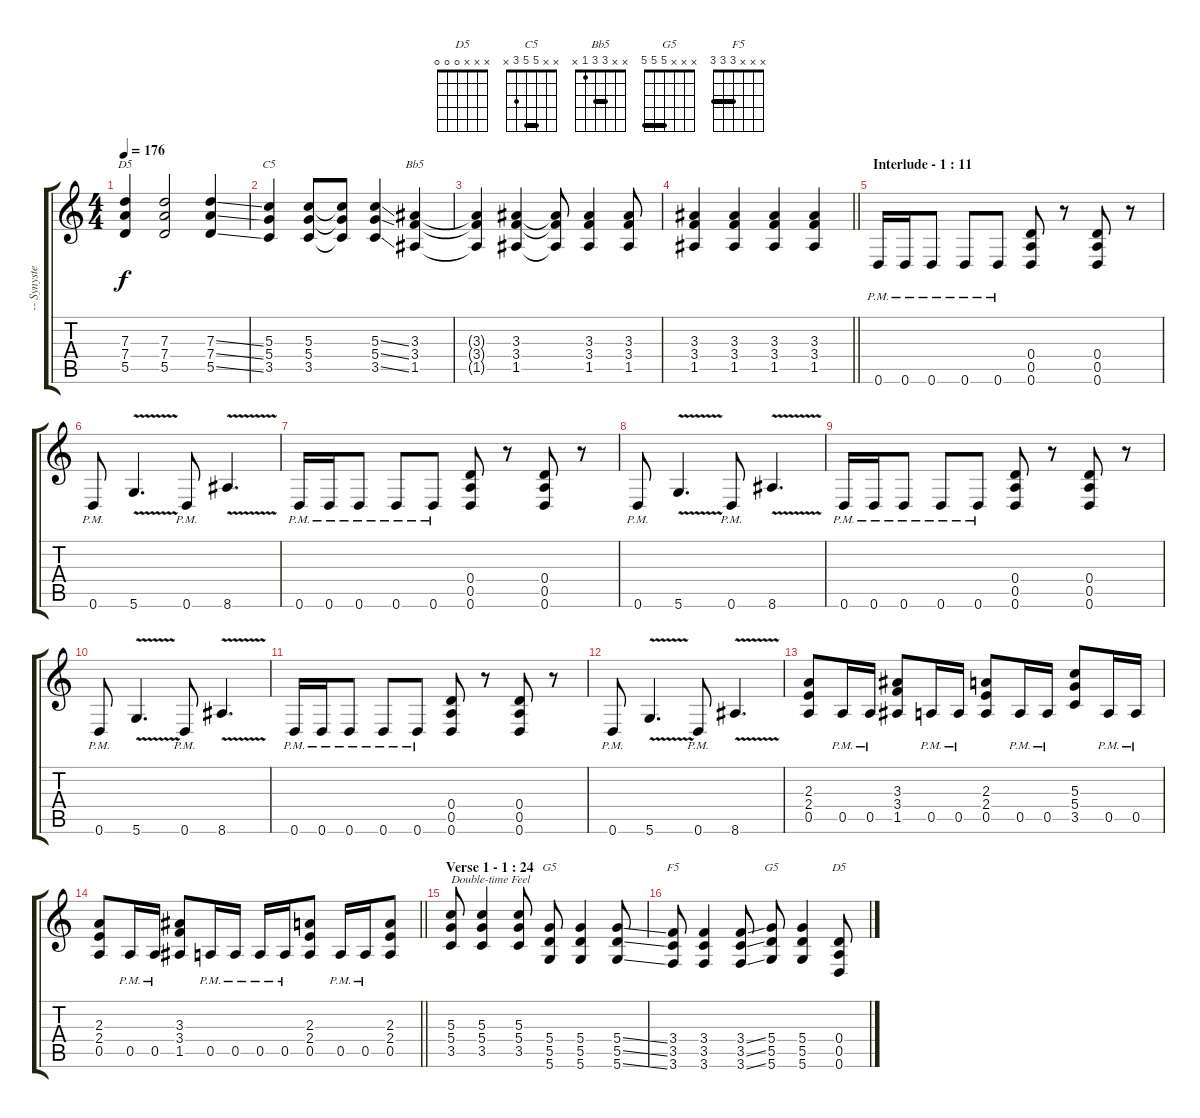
\track ("-- Synyster Gates - Rhythm" "-- Synyste") {instrument overdrivenguitar}
\staff {score tabs}
\tuning (E4 B3 G3 D3 A2 D2) {hide}
\chord ("D5" x x 7 7 5 x) {firstfret 5 barre 7}
\chord ("C5" x x 5 5 3 x) {barre 5}
\chord ("Bb5" x x 3 3 1 x) {barre 3}
\chord ("G5" x x x 5 5 5) {firstfret 5 barre 5}
\chord ("F5" x x x 3 3 3) {barre 3}
\chord ("G5" x x x 5 5 5) {barre 5}
\chord ("D5" x x x 0 0 0)
\ts (4 4)
\tempo 176
\clef g2
\ks c
(7.3 7.4 5.5).4{ch "D5" dy f} (7.3 7.4 5.5).2 (7.3{ss} 7.4{ss} 5.5{ss}).4 |
(5.3 5.4 3.5).4{ch "C5"} (5.3 5.4 3.5).8 (5.3{t} 5.4{t} 3.5{t}).8 (5.3{ss} 5.4{ss} 3.5{ss}).4 (3.3 3.4 1.5).4{ch "Bb5"} |
(3.3{t} 3.4{t} 1.5{t}).4 (3.3 3.4 1.5).4 (3.3{t} 3.4{t} 1.5{t}).8 (3.3 3.4 1.5).4 (3.3 3.4 1.5).8 |
\barLineRight lightlight
(3.3 3.4 1.5).4 (3.3 3.4 1.5).4 (3.3 3.4 1.5).4 (3.3 3.4 1.5).4 |
\section ("" "Interlude - 1 : 11")
0.6{pm}.16 0.6{pm}.16 0.6{pm}.8 0.6{pm}.8 0.6{pm}.8 (0.4 0.5 0.6).8 r.8 (0.4 0.5 0.6).8 r.8 |
0.6{pm}.8 5.6{v}.4{d} 0.6{pm}.8 8.6{v}.4{d} |
0.6{pm}.16 0.6{pm}.16 0.6{pm}.8 0.6{pm}.8 0.6{pm}.8 (0.4 0.5 0.6).8 r.8 (0.4 0.5 0.6).8 r.8 |
0.6{pm}.8 5.6{v}.4{d} 0.6{pm}.8 8.6{v}.4{d} |
0.6{pm}.16 0.6{pm}.16 0.6{pm}.8 0.6{pm}.8 0.6{pm}.8 (0.4 0.5 0.6).8 r.8 (0.4 0.5 0.6).8 r.8 |
0.6{pm}.8 5.6{v}.4{d} 0.6{pm}.8 8.6{v}.4{d} |
0.6{pm}.16 0.6{pm}.16 0.6{pm}.8 0.6{pm}.8 0.6{pm}.8 (0.4 0.5 0.6).8 r.8 (0.4 0.5 0.6).8 r.8 |
0.6{pm}.8 5.6{v}.4{d} 0.6{pm}.8 8.6{v}.4{d} |
(2.3 2.4 0.5).8 0.5{pm}.16 0.5{pm}.16 (3.3 3.4 1.5).8 0.5{pm}.16 0.5{pm}.16 (2.3 2.4 0.5).8 0.5{pm}.16 0.5{pm}.16 (5.3 5.4 3.5).8 0.5{pm}.16 0.5{pm}.16 |
\barLineRight lightlight
(2.3 2.4 0.5).8 0.5{pm}.16 0.5{pm}.16 (3.3 3.4 1.5).8 0.5{pm}.16 0.5{pm}.16 0.5{pm}.16 0.5{pm}.16 (2.3 2.4 0.5).8 0.5{pm}.16 0.5{pm}.16 (2.3 2.4 0.5).8 |
\section ("" "Verse 1 - 1 : 24")
(5.3 5.4 3.5).8{txt "Double-time Feel"} (5.3 5.4 3.5).4 (5.3 5.4 3.5).8 (5.4 5.5 5.6).8{ch "G5"} (5.4 5.5 5.6).4 (5.4{ss} 5.5{ss} 5.6{ss}).8 |
(3.4 3.5 3.6).8{ch "F5"} (3.4 3.5 3.6).4 (3.4{ss} 3.5{ss} 3.6{ss}).8 (5.4 5.5 5.6).8{ch "G5"} (5.4 5.5 5.6).4 (0.4 0.5 0.6).8{ch "D5"}
